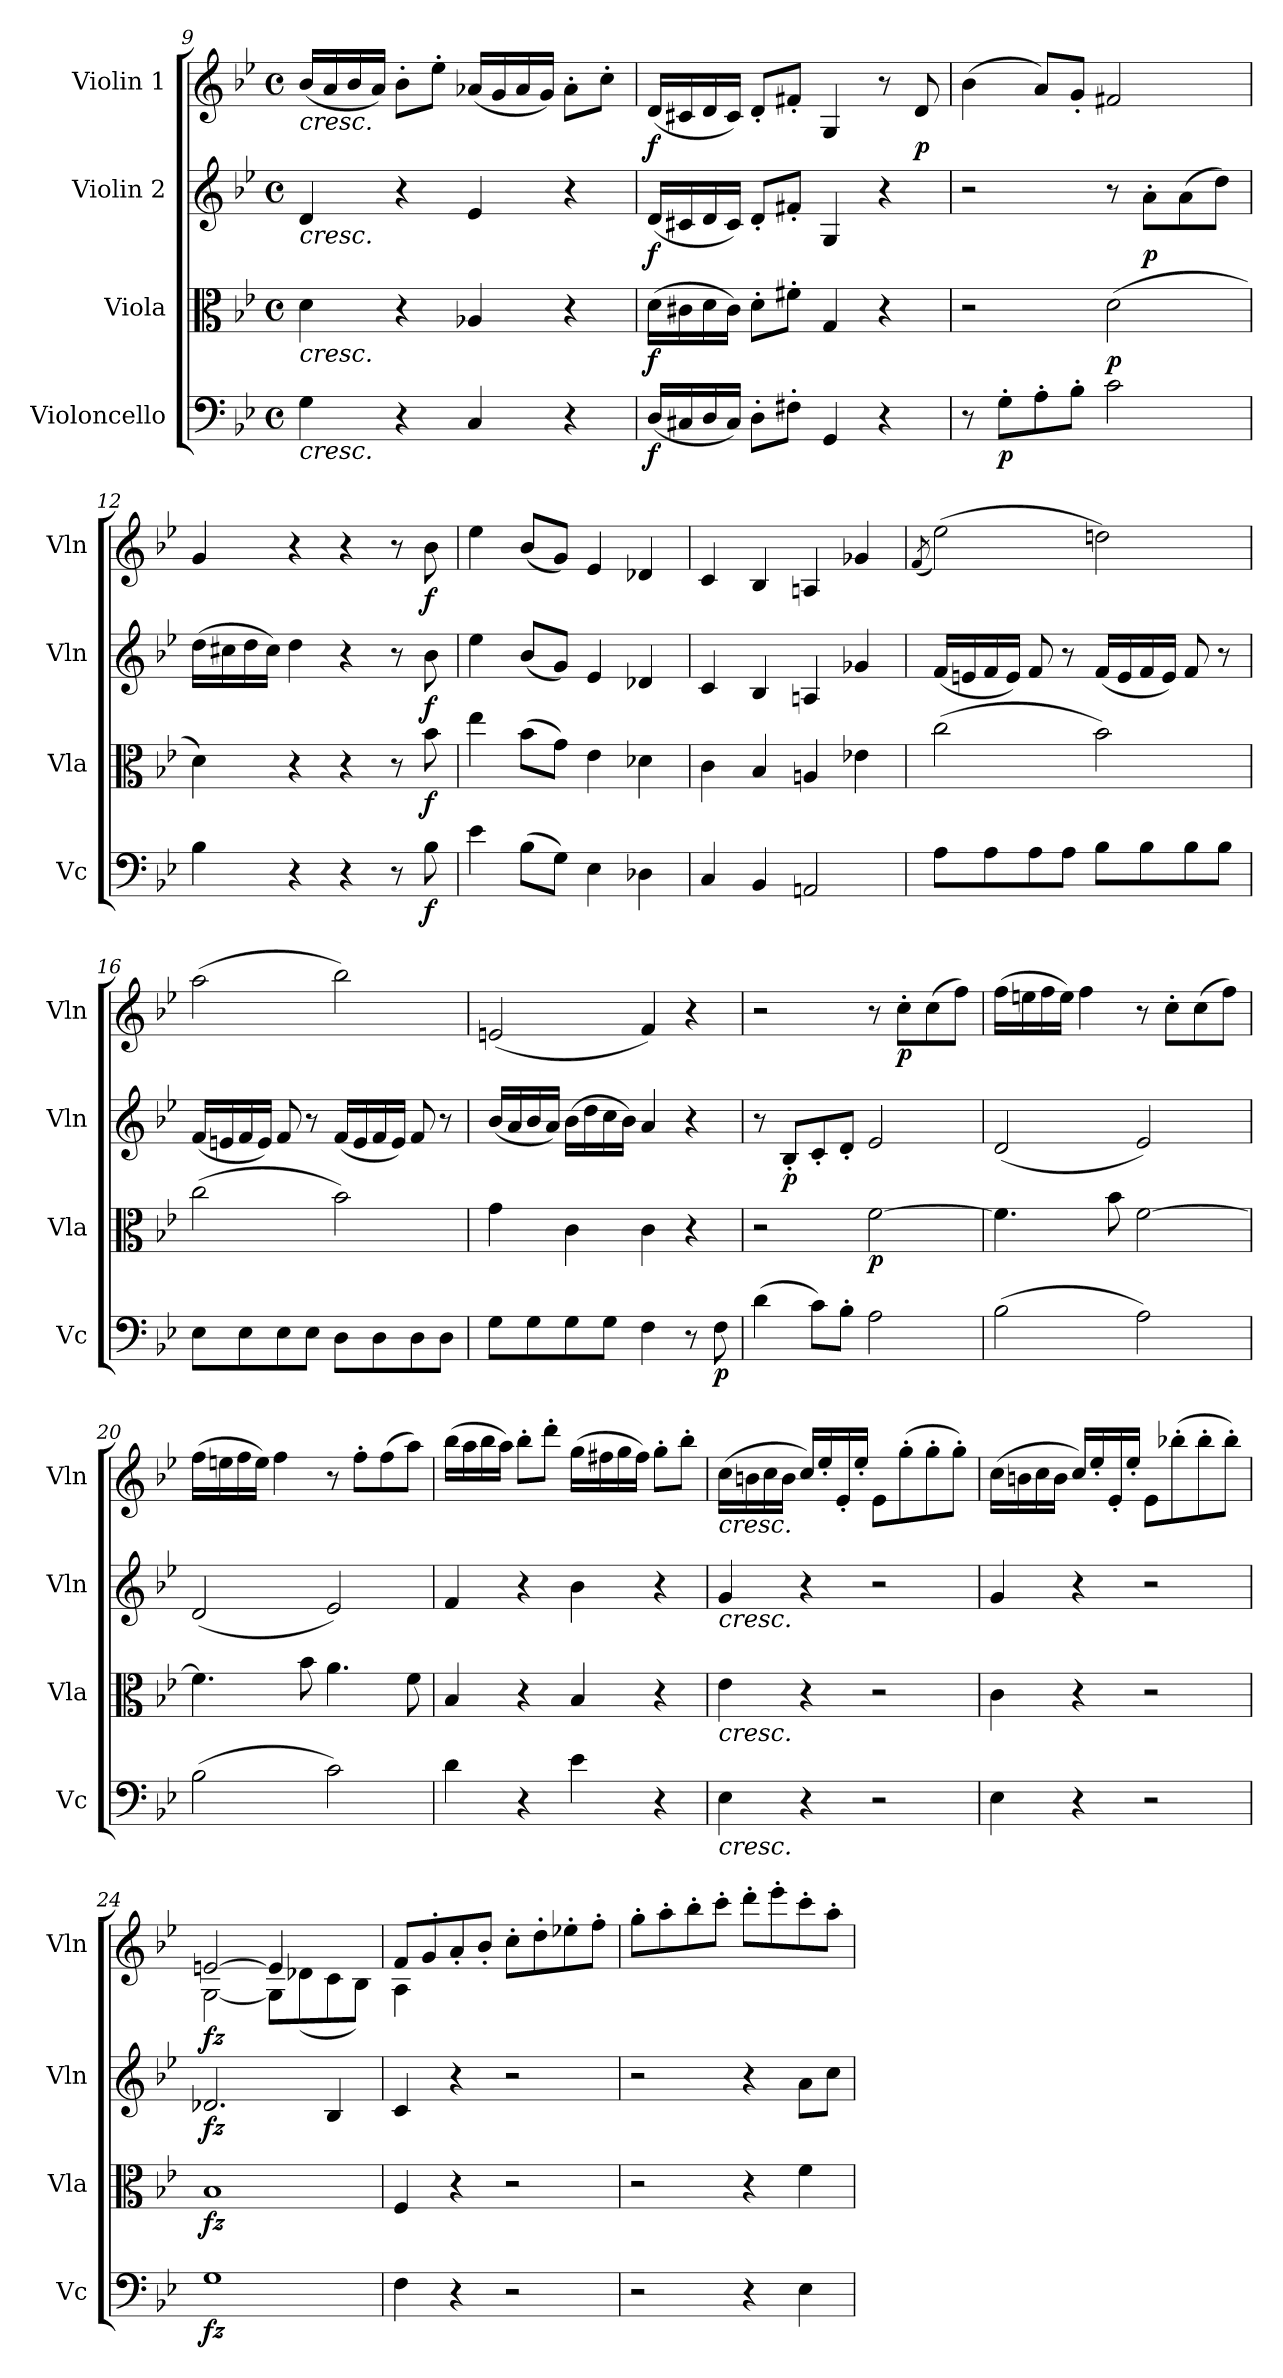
**kern	**dynam	**kern	**dynam	**kern	**dynam	**kern	**dynam
*part4	*part4	*part3	*part3	*part2	*part2	*part1	*part1
*staff4	*staff4	*staff3	*staff3	*staff2	*staff2	*staff1	*staff1
*I"Violoncello	*	*I"Viola	*	*I"Violin 2	*	*I"Violin 1	*
*I'Vc	*	*I'Vla	*	*I'Vln	*	*I'Vln	*
!!LO:LB:g=z
*clefF4	*	*clefC3	*	*clefG2	*	*clefG2	*
*k[b-e-]	*	*k[b-e-]	*	*k[b-e-]	*	*k[b-e-]	*
*M4/4	*	*M4/4	*	*M4/4	*	*M4/4	*
*met(c)	*	*met(c)	*	*met(c)	*	*met(c)	*
=9	=9	=9	=9	=9	=9	=9	=9
!	!	!	!	!	!	!LO:TX:b:i:t=cresc.	!
!	!	!	!	!LO:TX:b:i:t=cresc.	!	!	!
!	!	!LO:TX:b:i:t=cresc.	!	!	!	!	!
!LO:TX:b:i:t=cresc.	!	!	!	!	!	!	!
4G\	.	4d\	.	4d/	.	(16b-/LL	.
.	.	.	.	.	.	16a/	.
.	.	.	.	.	.	16b-/	.
.	.	.	.	.	.	16a/JJ)	.
4r	.	4r	.	4r	.	8b-'\L	.
.	.	.	.	.	.	8ee-'\J	.
4C/	.	4A-X/	.	4e-/	.	(16a-X/LL	.
.	.	.	.	.	.	16g/	.
.	.	.	.	.	.	16a-/	.
.	.	.	.	.	.	16g/JJ)	.
4r	.	4r	.	4r	.	8a-'\L	.
.	.	.	.	.	.	8cc'\J	.
=10	=10	=10	=10	=10	=10	=10	=10
!	!LO:DY:b	!	!LO:DY:b	!	!LO:DY:b	!	!LO:DY:b
(16D/LL	f	(16d\LL	f	(16d/LL	f	(16d/LL	f
16C#X/	.	16c#X\	.	16c#X/	.	16c#X/	.
16D/	.	16d\	.	16d/	.	16d/	.
16C#/JJ)	.	16c#\JJ)	.	16c#/JJ)	.	16c#/JJ)	.
8D'\L	.	8d'\L	.	8d'/L	.	8d'/L	.
8F#X'\J	.	8f#X'\J	.	8f#X'/J	.	8f#X'/J	.
4GG/	.	4G/	.	4G/	.	4G/	.
4r	.	4r	.	4r	.	8r	.
!	!	!	!	!	!	!	!LO:DY:b
.	.	.	.	.	.	8d/	p
=11	=11	=11	=11	=11	=11	=11	=11
8r	.	2r	.	2r	.	(4b-\	.
!	!LO:DY:b	!	!	!	!	!	!
8G'\L	p	.	.	.	.	.	.
8A'\	.	.	.	.	.	8a/L)	.
8B-'\J	.	.	.	.	.	8g'/J	.
!	!	!	!LO:DY:b	!	!	!	!
2c\	.	(2d\	p	8r	.	2f#X/	.
!	!	!	!	!	!LO:DY:b	!	!
.	.	.	.	8a'\L	p	.	.
.	.	.	.	(8a\	.	.	.
.	.	.	.	8dd\J)	.	.	.
!!LO:LB:g=z
=12	=12	=12	=12	=12	=12	=12	=12
4B-\	.	4d\)	.	(16dd\LL	.	4g/	.
.	.	.	.	16cc#X\	.	.	.
.	.	.	.	16dd\	.	.	.
.	.	.	.	16cc#\JJ)	.	.	.
4r	.	4r	.	4dd\	.	4r	.
4r	.	4r	.	4r	.	4r	.
8r	.	8r	.	8r	.	8r	.
!	!LO:DY:b	!	!LO:DY:b	!	!LO:DY:b	!	!LO:DY:b
8B-\	f	8b-\	f	8b-\	f	8b-\	f
=13	=13	=13	=13	=13	=13	=13	=13
4e-\	.	4ee-\	.	4ee-\	.	4ee-\	.
(8B-\L	.	(8b-\L	.	(8b-/L	.	(8b-/L	.
8G\J)	.	8g\J)	.	8g/J)	.	8g/J)	.
4E-\	.	4e-\	.	4e-/	.	4e-/	.
4D-X\	.	4d-X\	.	4d-X/	.	4d-X/	.
=14	=14	=14	=14	=14	=14	=14	=14
4C/	.	4c\	.	4c/	.	4c/	.
4BB-/	.	4B-/	.	4B-/	.	4B-/	.
2AAn/	.	4An/	.	4An/	.	4An/	.
.	.	4e-X\	.	4g-X/	.	4g-X/	.
=15	=15	=15	=15	=15	=15	=15	=15
.	.	.	.	.	.	(8qf/	.
8A\L	.	(2cc\	.	(16f/LL	.	(2ee-\)	.
.	.	.	.	16en/	.	.	.
8A\	.	.	.	16f/	.	.	.
.	.	.	.	16e/JJ)	.	.	.
8A\	.	.	.	8f/	.	.	.
8A\J	.	.	.	8r	.	.	.
8B-\L	.	2b-\)	.	(16f/LL	.	2ddn\)	.
.	.	.	.	16e/	.	.	.
8B-\	.	.	.	16f/	.	.	.
.	.	.	.	16e/JJ)	.	.	.
8B-\	.	.	.	8f/	.	.	.
8B-\J	.	.	.	8r	.	.	.
!!LO:PB:g=z
=16	=16	=16	=16	=16	=16	=16	=16
8E-\L	.	(2cc\	.	(16f/LL	.	(2aa\	.
.	.	.	.	16en/	.	.	.
8E-\	.	.	.	16f/	.	.	.
.	.	.	.	16e/JJ)	.	.	.
8E-\	.	.	.	8f/	.	.	.
8E-\J	.	.	.	8r	.	.	.
8D\L	.	2b-\)	.	(16f/LL	.	2bb-\)	.
.	.	.	.	16e/	.	.	.
8D\	.	.	.	16f/	.	.	.
.	.	.	.	16e/JJ)	.	.	.
8D\	.	.	.	8f/	.	.	.
8D\J	.	.	.	8r	.	.	.
=17	=17	=17	=17	=17	=17	=17	=17
8G\L	.	4g\	.	(16b-/LL	.	(2en/	.
.	.	.	.	16a/	.	.	.
8G\	.	.	.	16b-/	.	.	.
.	.	.	.	16a/JJ)	.	.	.
8G\	.	4c\	.	(16b-\LL	.	.	.
.	.	.	.	16dd\	.	.	.
8G\J	.	.	.	16cc\	.	.	.
.	.	.	.	16b-\JJ)	.	.	.
4F\	.	4c\	.	4a/	.	4f/)	.
8r	.	4r	.	4r	.	4r	.
!	!LO:DY:b	!	!	!	!	!	!
8F\	p	.	.	.	.	.	.
=18	=18	=18	=18	=18	=18	=18	=18
(4d\	.	2r	.	8r	.	2r	.
!	!	!	!	!	!LO:DY:b	!	!
.	.	.	.	8B-'/L	p	.	.
8c\L)	.	.	.	8c'/	.	.	.
8B-'\J	.	.	.	8d'/J	.	.	.
!	!	!	!LO:DY:b	!	!	!	!
2A\	.	[2f\	p	2e-/	.	8r	.
!	!	!	!	!	!	!	!LO:DY:b
.	.	.	.	.	.	8cc'\L	p
.	.	.	.	.	.	(8cc\	.
.	.	.	.	.	.	8ff\J)	.
=19	=19	=19	=19	=19	=19	=19	=19
(2B-\	.	4.f\]	.	(2d/	.	(16ff\LL	.
.	.	.	.	.	.	16een\	.
.	.	.	.	.	.	16ff\	.
.	.	.	.	.	.	16ee\JJ)	.
.	.	.	.	.	.	4ff\	.
.	.	8b-\	.	.	.	.	.
2A\)	.	[2f\	.	2e-/)	.	8r	.
.	.	.	.	.	.	8cc'\L	.
.	.	.	.	.	.	(8cc\	.
.	.	.	.	.	.	8ff\J)	.
!!LO:LB:g=z
=20	=20	=20	=20	=20	=20	=20	=20
(2B-\	.	4.f\]	.	(2d/	.	(16ff\LL	.
.	.	.	.	.	.	16een\	.
.	.	.	.	.	.	16ff\	.
.	.	.	.	.	.	16ee\JJ)	.
.	.	.	.	.	.	4ff\	.
.	.	8b-\	.	.	.	.	.
2c\)	.	4.a\	.	2e-/)	.	8r	.
.	.	.	.	.	.	8ff'\L	.
.	.	.	.	.	.	(8ff\	.
.	.	8f\	.	.	.	8aa\J)	.
=21	=21	=21	=21	=21	=21	=21	=21
4d\	.	4B-/	.	4f/	.	(16bb-\LL	.
.	.	.	.	.	.	16aa\	.
.	.	.	.	.	.	16bb-\	.
.	.	.	.	.	.	16aa\JJ)	.
4r	.	4r	.	4r	.	8bb-'\L	.
.	.	.	.	.	.	8ddd'\J	.
4e-\	.	4B-/	.	4b-\	.	(16gg\LL	.
.	.	.	.	.	.	16ff#X\	.
.	.	.	.	.	.	16gg\	.
.	.	.	.	.	.	16ff#\JJ)	.
4r	.	4r	.	4r	.	8gg'\L	.
.	.	.	.	.	.	8bb-'\J	.
=22	=22	=22	=22	=22	=22	=22	=22
!	!	!	!	!	!	!LO:TX:b:i:t=cresc.	!
!	!	!	!	!LO:TX:b:i:t=cresc.	!	!	!
!	!	!LO:TX:b:i:t=cresc.	!	!	!	!	!
!LO:TX:b:i:t=cresc.	!	!	!	!	!	!	!
4E-\	.	4e-\	.	4g/	.	(16cc\LL	.
.	.	.	.	.	.	16bn\	.
.	.	.	.	.	.	16cc\	.
.	.	.	.	.	.	16b\JJ	.
4r	.	4r	.	4r	.	16cc/LL)	.
.	.	.	.	.	.	16ee-'/	.
.	.	.	.	.	.	16e-'/	.
.	.	.	.	.	.	16ee-'/JJ	.
2r	.	2r	.	2r	.	8e-\L	.
.	.	.	.	.	.	(8gg'\	.
.	.	.	.	.	.	8gg'\	.
.	.	.	.	.	.	8gg'\J)	.
!!LO:LB:g=z
=23	=23	=23	=23	=23	=23	=23	=23
4E-\	.	4c\	.	4g/	.	(16cc\LL	.
.	.	.	.	.	.	16bn\	.
.	.	.	.	.	.	16cc\	.
.	.	.	.	.	.	16b\JJ	.
4r	.	4r	.	4r	.	16cc/LL)	.
.	.	.	.	.	.	16ee-'/	.
.	.	.	.	.	.	16e-'/	.
.	.	.	.	.	.	16ee-'/JJ	.
2r	.	2r	.	2r	.	8e-\L	.
.	.	.	.	.	.	(8bb-X'\	.
.	.	.	.	.	.	8bb-'\	.
.	.	.	.	.	.	8bb-'\J)	.
=24	=24	=24	=24	=24	=24	=24	=24
*	*	*	*	*	*	*^	*
!	!LO:DY:b	!	!LO:DY:b	!	!LO:DY:b	!	!	!LO:DY:b
1G	fz	1B-	fz	2.d-X/	fz	[2en/	[2G\	fz
.	.	.	.	.	.	4e/]	8G\L]	.
.	.	.	.	.	.	.	(8d-X\	.
.	.	.	.	4B-/	.	4ryy	8c\	.
.	.	.	.	.	.	.	8B-\J)	.
=25	=25	=25	=25	=25	=25	=25	=25	=25
4F\	.	4F/	.	4c/	.	8f/L	4A\	.
.	.	.	.	.	.	8g'</	.	.
4r	.	4r	.	4r	.	8a'/	4ryy	.
.	.	.	.	.	.	8b-'/J	.	.
2r	.	2r	.	2r	.	8cc'\L	2ryy	.
.	.	.	.	.	.	8dd'\	.	.
.	.	.	.	.	.	8ee-X'\	.	.
.	.	.	.	.	.	8ff'\J	.	.
*	*	*	*	*	*	*v	*v	*
=26	=26	=26	=26	=26	=26	=26	=26
2r	.	2r	.	2r	.	8gg'\L	.
.	.	.	.	.	.	8aa'\	.
.	.	.	.	.	.	8bb-'\	.
.	.	.	.	.	.	8ccc'\J	.
4r	.	4r	.	4r	.	8ddd'\L	.
.	.	.	.	.	.	8eee-'\	.
4E-\	.	4f\	.	8a\L	.	8ccc'\	.
.	.	.	.	8cc\J	.	8aa'\J	.
=	=	=	=	=	=	=	=
*-	*-	*-	*-	*-	*-	*-	*-
